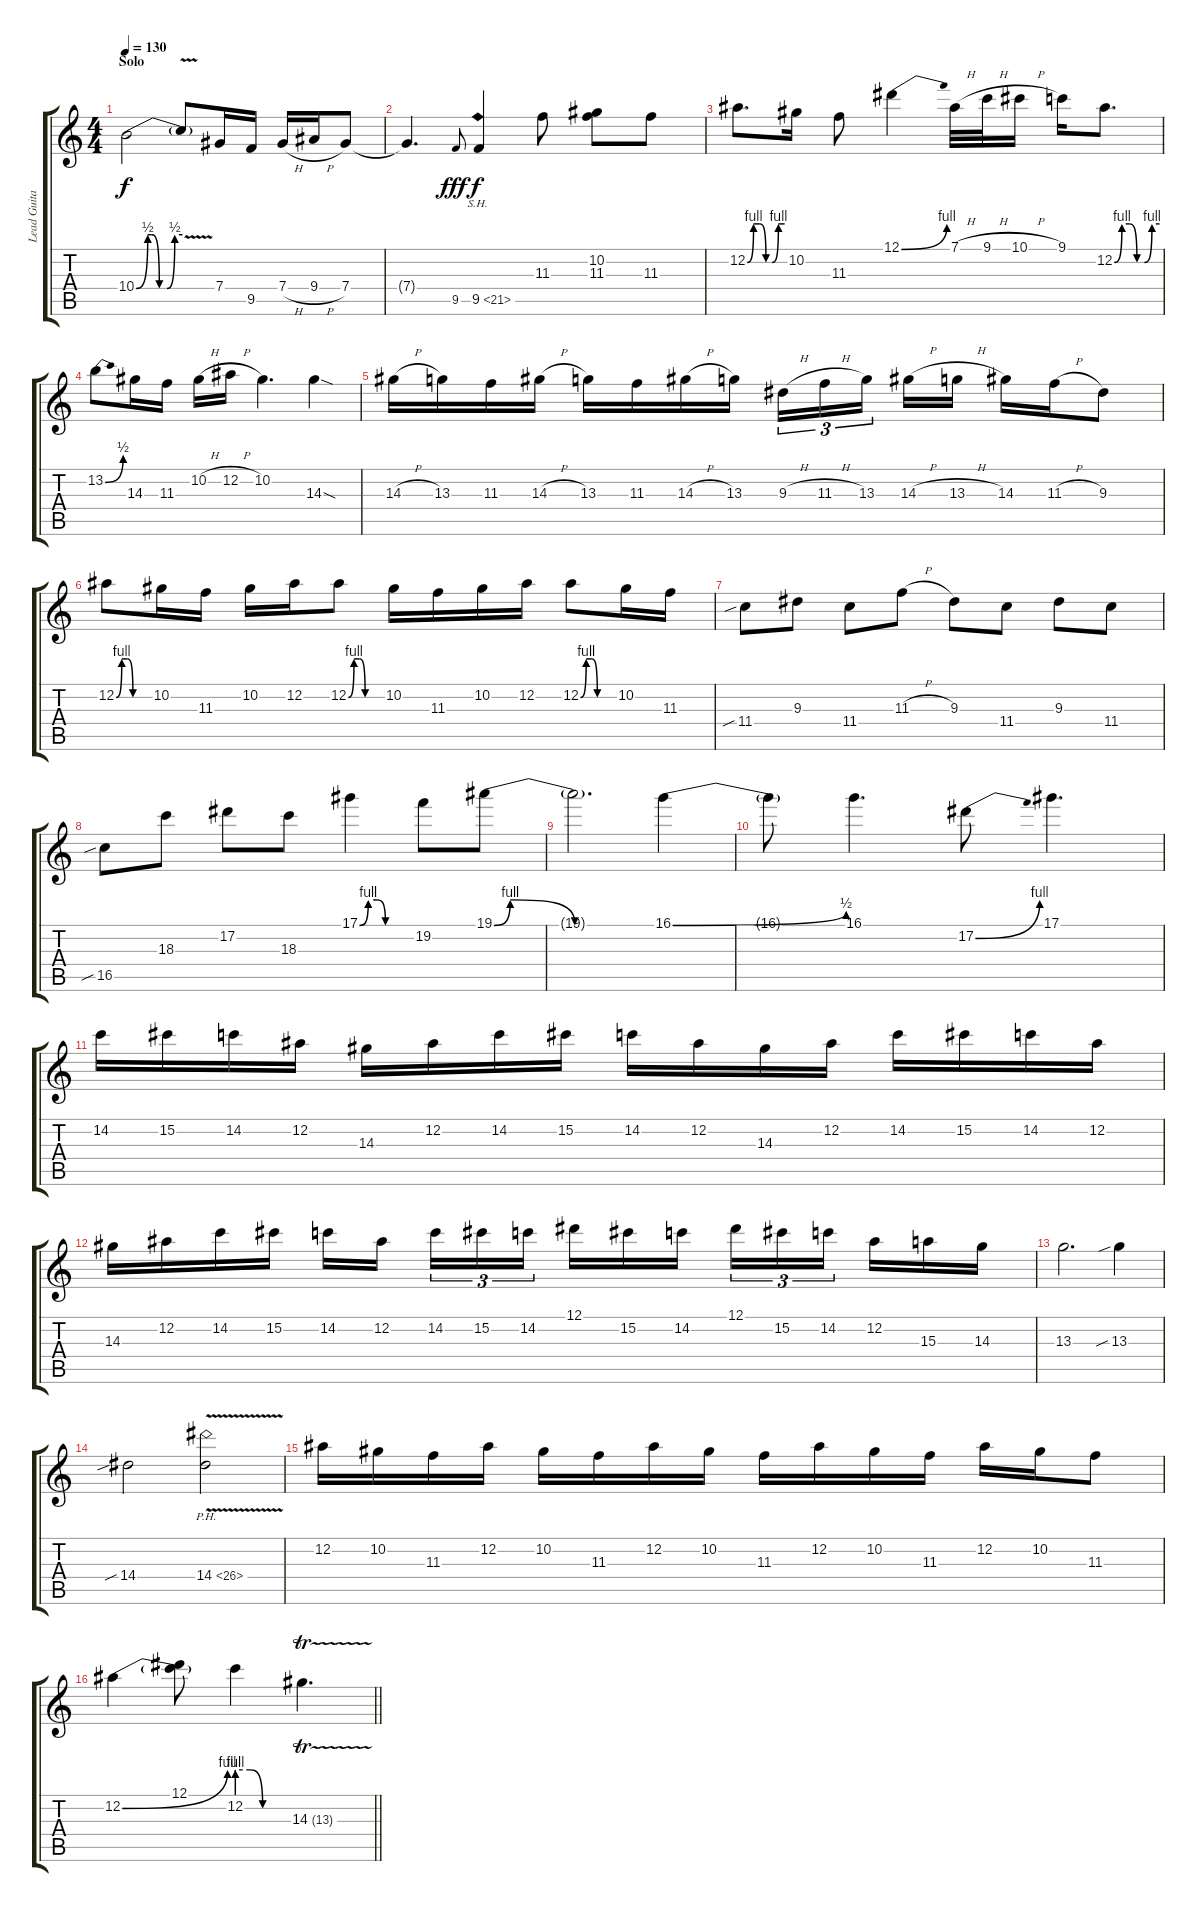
\track ("Lead Guitar" "Lead Guita") {instrument distortionguitar}
\staff {score tabs}
\tuning (Eb4 Bb3 Gb3 Db3 Ab2 Eb2) {hide}
\ts (4 4)
\section ("" "Solo")
\tempo 130
\clef g2
\ks c
10.4{be (custom 0 0 15 2 20 2 30 0 40 0 50 2 60 2)}.2{dy f volume 5 balance 8 instrument distortionguitar} 10.4{v t}.8 7.4.16 9.5.16 7.4{h}.16 9.4{h}.16 7.4.8 |
7.4{t}.4{d} 9.5.8{gr onbeat dy fff} 9.5{sh 12}.4{dy f} 11.3.8 (10.2 11.3).8 11.3.8 |
12.2{be (custom 0 0 10 4 20 4 30 0 40 0 50 4 60 4)}.8{d} 10.2.16 11.3.8 12.1{be (bend 0 0 60 4)}.4 7.1{h}.32 9.1{h}.32 10.1{h}.16 9.1.16 12.2{be (custom 0 0 10 4 20 4 30 0 40 0 50 4 60 4)}.8{d} |
13.2{be (bend 0 0 60 2)}.8 14.3.16 11.3.16 10.2{h}.16 12.2{h}.16 10.2.4{d} 14.3{sod}.4 |
14.3{h}.16 13.3.16 11.3.16 14.3{h}.16 13.3.16 11.3.16 14.3{h}.16 13.3.16 9.3{h}.16{tu (3 2)} 11.3{h}.16{tu (3 2)} 13.3.16{tu (3 2) beam splitsecondary} 14.3{h}.16 13.3{h}.16 14.3.16 11.3{h}.16 9.3.8 |
12.2{be (custom 0 0 10 4 20 4 30 0 60 0)}.8 10.2.16 11.3.16 10.2.16 12.2.16 12.2{be (custom 0 0 10 4 20 4 30 0 60 0)}.8 10.2.16 11.3.16 10.2.16 12.2.16 12.2{be (custom 0 0 10 4 20 4 30 0 60 0)}.8 10.2.16 11.3.16 |
11.4{sib}.8 9.3.8 11.4.8 11.3{h}.8 9.3.8 11.4.8 9.3.8 11.4.8 |
16.5{sib}.8 18.3.8 17.2.8 18.3.8 17.1{be (custom 0 0 10 4 20 4 30 0 60 0)}.4 19.2.8 19.1{be (custom 0 0 6 4 30 0 45 0 60 0)}.8 |
19.1{t}.2{d} 16.1{be (bend 0 0 60 2)}.4 |
16.1{t}.8 16.1.4{d} 17.2{be (bend 0 0 60 4)}.8 17.1.4{d} |
14.2.16 15.2.16 14.2.16 12.2.16 14.3.16 12.2.16 14.2.16 15.2.16 14.2.16 12.2.16 14.3.16 12.2.16 14.2.16 15.2.16 14.2.16 12.2.16 |
14.3.16 12.2.16 14.2.16 15.2.16 14.2.16 12.2.16{beam splitsecondary} 14.2.16{tu (3 2)} 15.2.16{tu (3 2)} 14.2.16{tu (3 2)} 12.1.16 15.2.16 14.2.16{beam splitsecondary} 12.1.16{tu (3 2)} 15.2.16{tu (3 2)} 14.2.16{tu (3 2) beam splitsecondary} 12.2.16 15.3.16 14.3.16 |
13.3.2{d} 13.3{sib}.4 |
14.4{sib}.2 14.4{ph 12 v}.2 |
12.2.16 10.2.16 11.3.16 12.2.16 10.2.16 11.3.16 12.2.16 10.2.16 11.3.16 12.2.16 10.2.16 11.3.16 12.2.16 10.2.16 11.3.8 |
\barLineRight lightlight
12.2{be (bend 0 0 60 4)}.4 (12.1 12.2{t}).8 12.2{be (custom 0 4 15 4 30 0 60 0)}.4 14.3{tr (13 32)}.4{d}
